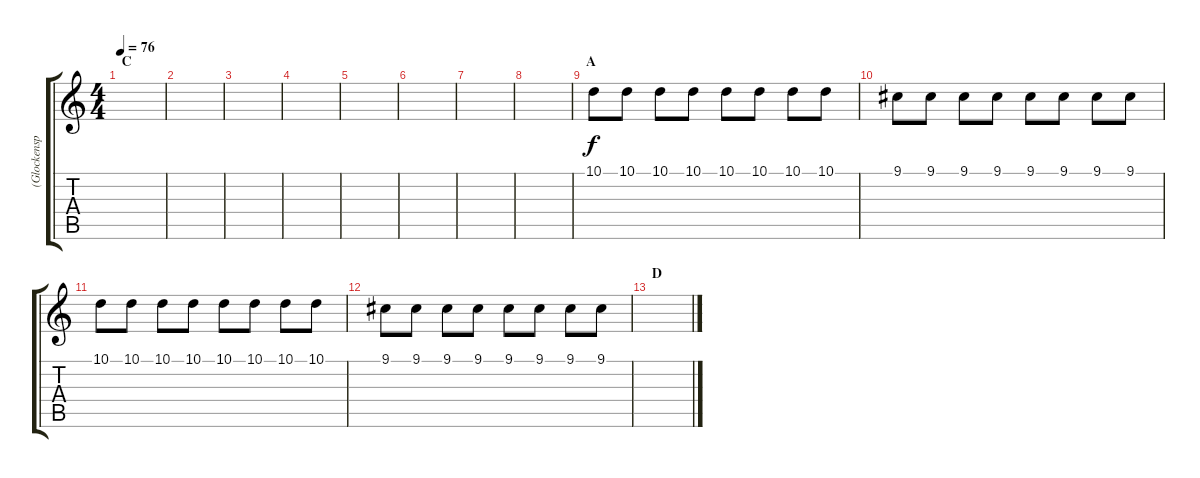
\track ("(Glockenspiel)" "(Glockensp") {instrument glockenspiel}
\staff {score tabs}
\tuning (E4 B3 G3 D3 A2 E2) {hide}
\ts (4 4)
\section ("" "C")
\tempo 76
\clef g2
\ks c
|
|
|
|
|
|
|
|
\section ("" "A")
10.1.8 10.1.8 10.1.8 10.1.8 10.1.8 10.1.8 10.1.8 10.1.8 |
9.1.8 9.1.8 9.1.8 9.1.8 9.1.8 9.1.8 9.1.8 9.1.8 |
10.1.8 10.1.8 10.1.8 10.1.8 10.1.8 10.1.8 10.1.8 10.1.8 |
9.1.8 9.1.8 9.1.8 9.1.8 9.1.8 9.1.8 9.1.8 9.1.8 |
\section ("" "D")
